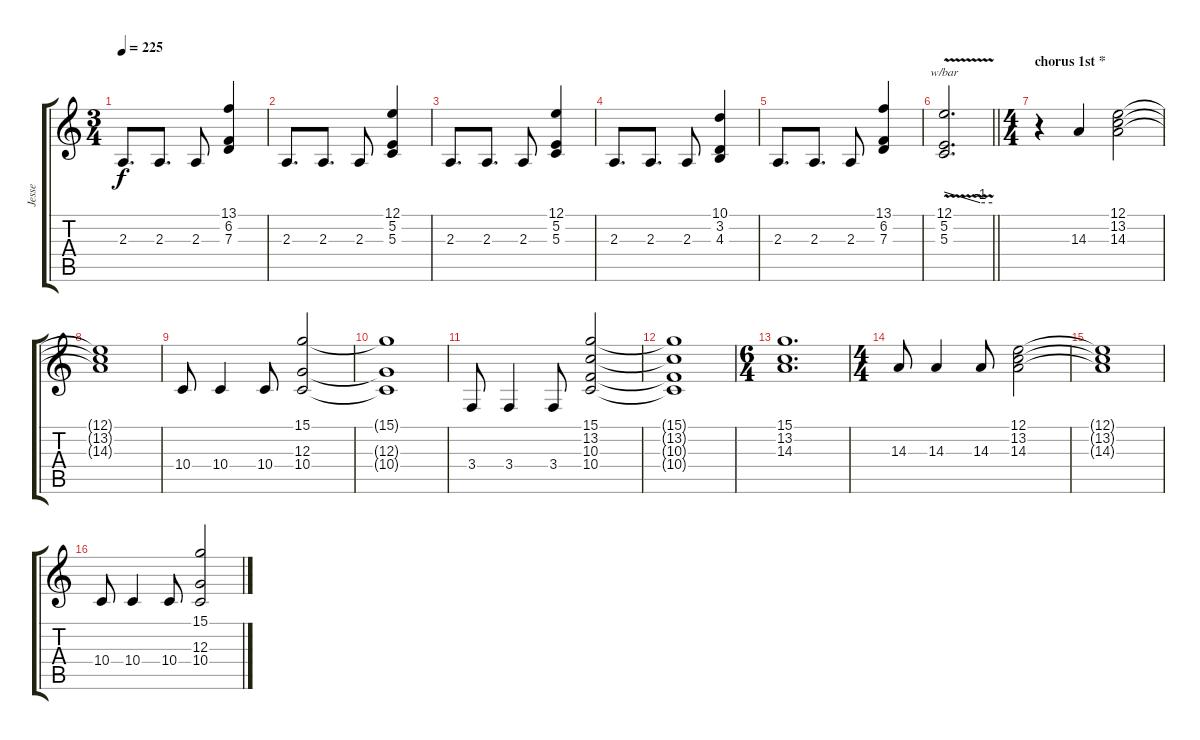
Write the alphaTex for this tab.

\track ("Jesse" "Jesse") {instrument rockorgan}
\staff {score tabs}
\tuning (E4 B3 G3 D3 A2 E2) {hide}
\ts (3 4)
\tempo 225
\clef g2
\ks c
2.3.8{d dy f} 2.3.8{d} 2.3.8 (13.1 6.2 7.3).4 |
2.3.8{d} 2.3.8{d} 2.3.8 (12.1 5.2 5.3).4 |
2.3.8{d} 2.3.8{d} 2.3.8 (12.1 5.2 5.3).4 |
2.3.8{d} 2.3.8{d} 2.3.8 (10.1 3.2 4.3).4 |
2.3.8{d} 2.3.8{d} 2.3.8 (13.1 6.2 7.3).4 |
\barLineRight lightlight
(12.1 5.2 5.3{v}).2{d tbe (custom default 0 0 45 -4 60 -4)} |
\ts (4 4)
\section ("" "chorus 1st *")
r.4{instrument electricpiano1} 14.3.4 (12.1 13.2 14.3).2 |
(12.1{t} 13.2{t} 14.3{t}).1 |
10.4.8 10.4.4 10.4.8 (15.1 12.3 10.4).2 |
(15.1{t} 12.3{t} 10.4{t}).1 |
3.4.8 3.4.4 3.4.8 (15.1 13.2 10.3 10.4).2 |
(15.1{t} 13.2{t} 10.3{t} 10.4{t}).1 |
\ts (6 4)
(15.1 13.2 14.3).1{d} |
\ts (4 4)
14.3.8 14.3.4 14.3.8 (12.1 13.2 14.3).2 |
(12.1{t} 13.2{t} 14.3{t}).1 |
10.4.8 10.4.4 10.4.8 (15.1 12.3 10.4).2
